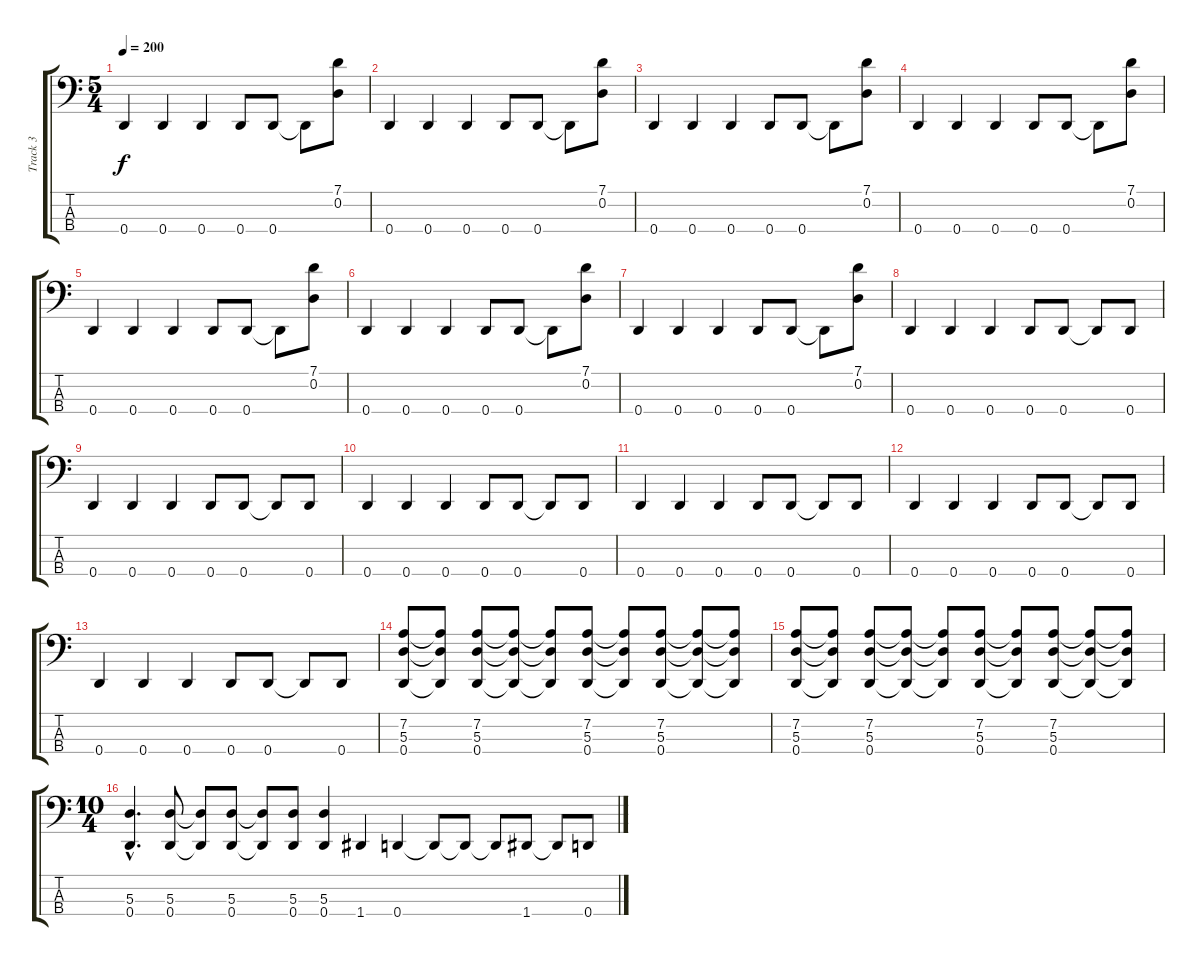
\track ("Track 3" "Track 3") {instrument electricbasspick}
\staff {score tabs}
\tuning (G2 D2 A1 D1) {hide}
\ts (5 4)
\tempo 200
\clef f4
\ks c
0.4.4{dy f} 0.4.4 0.4.4 0.4.8 0.4.8 0.4{t}.8 (7.1 0.2).8 |
0.4.4 0.4.4 0.4.4 0.4.8 0.4.8 0.4{t}.8 (7.1 0.2).8 |
0.4.4 0.4.4 0.4.4 0.4.8 0.4.8 0.4{t}.8 (7.1 0.2).8 |
0.4.4 0.4.4 0.4.4 0.4.8 0.4.8 0.4{t}.8 (7.1 0.2).8 |
0.4.4 0.4.4 0.4.4 0.4.8 0.4.8 0.4{t}.8 (7.1 0.2).8 |
0.4.4 0.4.4 0.4.4 0.4.8 0.4.8 0.4{t}.8 (7.1 0.2).8 |
0.4.4 0.4.4 0.4.4 0.4.8 0.4.8 0.4{t}.8 (7.1 0.2).8 |
0.4.4 0.4.4 0.4.4 0.4.8 0.4.8 0.4{t}.8 0.4.8 |
0.4.4 0.4.4 0.4.4 0.4.8 0.4.8 0.4{t}.8 0.4.8 |
0.4.4 0.4.4 0.4.4 0.4.8 0.4.8 0.4{t}.8 0.4.8 |
0.4.4 0.4.4 0.4.4 0.4.8 0.4.8 0.4{t}.8 0.4.8 |
0.4.4 0.4.4 0.4.4 0.4.8 0.4.8 0.4{t}.8 0.4.8 |
0.4.4 0.4.4 0.4.4 0.4.8 0.4.8 0.4{t}.8 0.4.8 |
(7.2 5.3 0.4).8 (7.2{t} 5.3{t} 0.4{t}).8 (7.2 5.3 0.4).8 (7.2{t} 5.3{t} 0.4{t}).8 (7.2{t} 5.3{t} 0.4{t}).8 (7.2 5.3 0.4).8 (7.2{t} 5.3{t} 0.4{t}).8 (7.2 5.3 0.4).8 (7.2{t} 5.3{t} 0.4{t}).8 (7.2{t} 5.3{t} 0.4{t}).8 |
(7.2 5.3 0.4).8 (7.2{t} 5.3{t} 0.4{t}).8 (7.2 5.3 0.4).8 (7.2{t} 5.3{t} 0.4{t}).8 (7.2{t} 5.3{t} 0.4{t}).8 (7.2 5.3 0.4).8 (7.2{t} 5.3{t} 0.4{t}).8 (7.2 5.3 0.4).8 (7.2{t} 5.3{t} 0.4{t}).8 (7.2{t} 5.3{t} 0.4{t}).8 |
\ts (10 4)
(5.3{hac} 0.4{hac}).4{d} (5.3 0.4).8 (5.3{t} 0.4{t}).8 (5.3 0.4).8 (5.3{t} 0.4{t}).8 (5.3 0.4).8 (5.3 0.4).4 1.4.4 0.4.4 0.4{t}.8 0.4{t}.8 0.4{t}.8 1.4.8 1.4{t}.8 0.4.8
